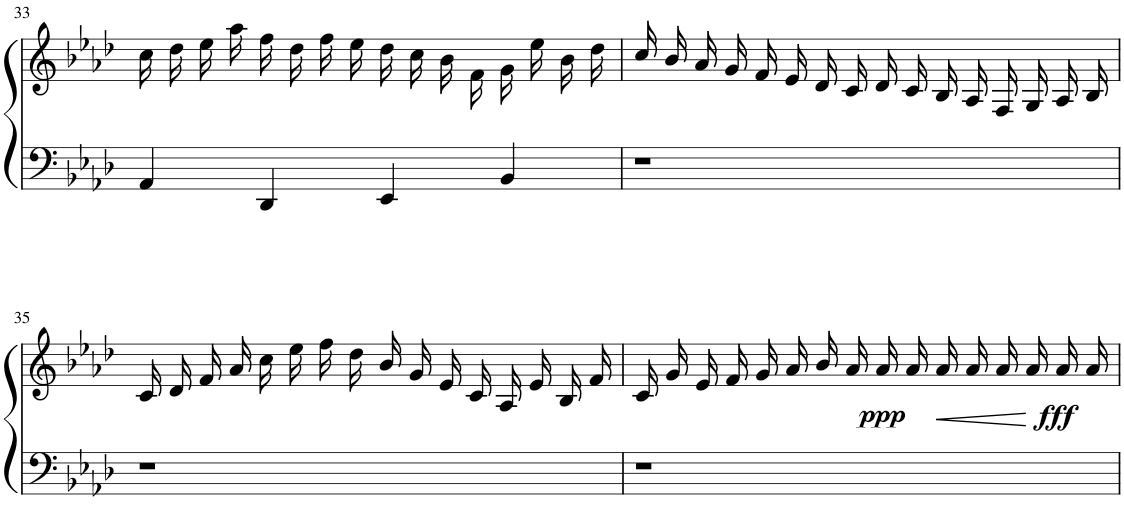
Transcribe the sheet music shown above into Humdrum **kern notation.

**kern	**kern	**dynam
*part1	*part1	*part1
*staff2	*staff1	*staff1/2
*I"Piano	*	*
*I'Pno.	*	*
!!LO:PB:g=z
*clefF4	*clefG2	*
*k[b-e-a-d-]	*k[b-e-a-d-]	*
*A-:	*A-:	*
*M4/4	*M4/4	*
=33	=33	=33
4AA-/	16cc\LL	.
.	16dd-\J	.
.	16ee-\L	.
.	16aa-\JJ	.
4DD-/	16ff\LL	.
.	16dd-\J	.
.	16ff\L	.
.	16ee-\JJ	.
4EE-/	16dd-\LL	.
.	16cc\J	.
.	16b-\L	.
.	16f\JJ	.
4BB-/	16g\LL	.
.	16ee-\J	.
.	16b-\L	.
.	16dd-\JJ	.
=34	=34	=34
1r	16cc/LL	.
.	16b-/J	.
.	16a-/L	.
.	16g/JJ	.
.	16f/LL	.
.	16e-/J	.
.	16d-/L	.
.	16c/JJ	.
.	16d-/LL	.
.	16c/J	.
.	16B-/L	.
.	16A-/JJ	.
.	16F/LL	.
.	16G/J	.
.	16A-/L	.
.	16B-/JJ	.
!!LO:LB:g=z
=35	=35	=35
1r	16c/LL	.
.	16d-/J	.
.	16f/L	.
.	16a-/JJ	.
.	16cc\LL	.
.	16ee-\J	.
.	16ff\L	.
.	16dd-\JJ	.
.	16b-/LL	.
.	16g/J	.
.	16e-/L	.
.	16c/JJ	.
.	16A-/LL	.
.	16e-/J	.
.	16B-/L	.
.	16f/JJ	.
=36	=36	=36
1r	16c/LL	.
.	16g/J	.
.	16e-/L	.
.	16f/JJ	.
.	16g/LL	.
.	16a-/J	.
.	16b-/L	.
.	16a-/JJ	.
!	!	!LO:DY:b
.	16a-/LL	ppp
.	16a-/J	.
!	!	!LO:HP:b
.	16a-/L	<
.	16a-/JJ	.
.	16a-/LL	.
.	16a-/J	.
!	!	!LO:DY:n=1:b
.	16a-/L	[ fff
.	16a-/JJ	.
=	=	=
*-	*-	*-
